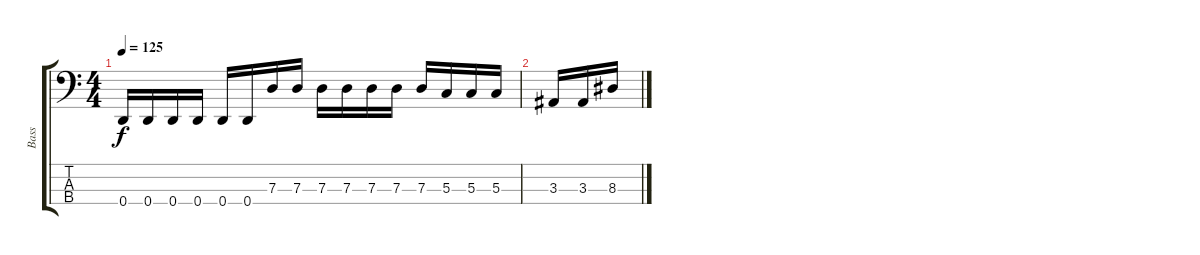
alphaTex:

\track ("Bass" "Bass") {instrument electricbasspick}
\staff {score tabs}
\tuning (F2 C2 G1 D1) {hide}
\ts (4 4)
\tempo 125
\clef f4
\ks c
0.4.16{dy f} 0.4.16 0.4.16 0.4.16 0.4.16 0.4.16 7.3.16 7.3.16 7.3.16 7.3.16 7.3.16 7.3.16 7.3.16 5.3.16 5.3.16 5.3.16 |
3.3.16 3.3.16 8.3.16
